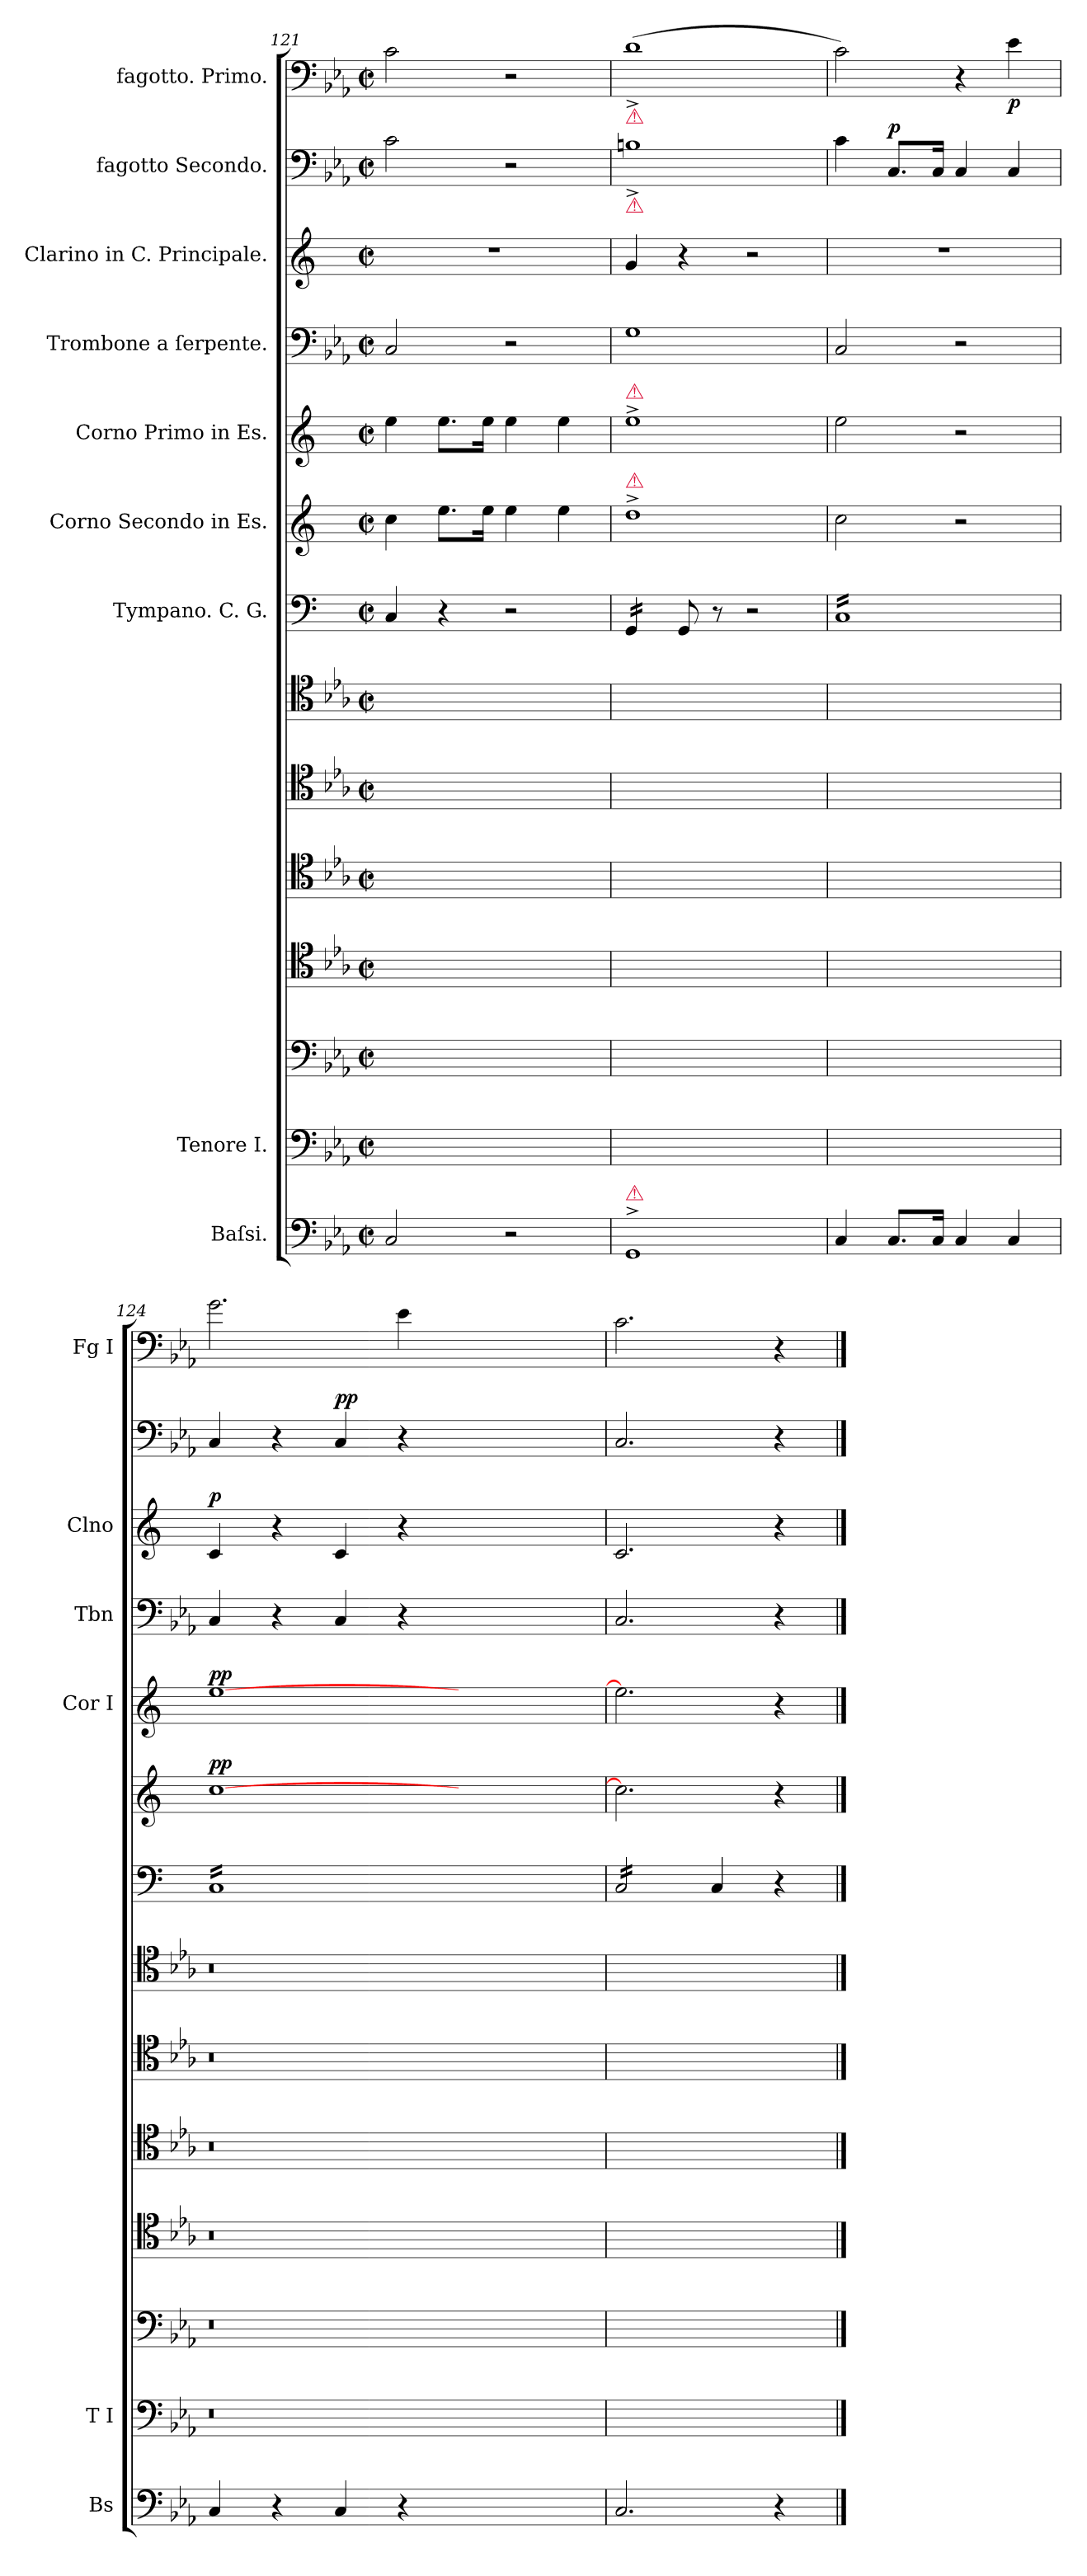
**kern	**kern	**kern	**kern	**kern	**kern	**kern	**kern	**kern	**dynam	**kern	**dynam	**kern	**kern	**dynam	**kern	**dynam	**kern	**dynam
*part9	*part8	*part8	*part8	*part8	*part8	*part8	*part7	*part6	*part6	*part5	*part5	*part4	*part3	*part3	*part2	*part2	*part1	*part1
*staff14	*staff13	*staff12	*staff11	*staff10	*staff9	*staff8	*staff7	*staff6	*staff6	*staff5	*staff5	*staff4	*staff3	*staff3	*staff2	*staff2	*staff1	*staff1
*I"Baſsi.	*I"Tenore I.	*	*	*	*	*	*I"Tympano. C. G.	*I"Corno Secondo in Es.	*	*I"Corno Primo in Es.	*	*I"Trombone a ſerpente.	*I"Clarino in C. Principale.	*	*I"fagotto Secondo.	*	*I"fagotto. Primo.	*
*I'Bs	*I'T I	*	*	*	*	*	*	*	*	*I'Cor I	*	*I'Tbn	*I'Clno	*	*	*	*I'Fg I	*
*clefF4	*clefF4	*clefF4	*clefC4	*clefC4	*clefC4	*clefC4	*clefF4	*clefG2	*	*clefG2	*	*clefF4	*clefG2	*	*clefF4	*	*clefF4	*
*	*	*	*	*	*	*	*	*ITrd5c9	*	*ITrd5c9	*	*	*	*	*	*	*	*
*k[b-e-a-]	*k[b-e-a-]	*k[b-e-a-]	*k[b-e-a-]	*k[b-e-a-]	*k[b-e-a-]	*k[b-e-a-]	*k[]	*k[b-e-a-]	*	*k[b-e-a-]	*	*k[b-e-a-]	*k[]	*	*k[b-e-a-]	*	*k[b-e-a-]	*
*E-:	*E-:	*E-:	*E-:	*E-:	*E-:	*E-:	*	*E-:	*	*E-:	*	*E-:	*	*	*E-:	*	*E-:	*
*M2/2	*M2/2	*M2/2	*M2/2	*M2/2	*M2/2	*M2/2	*M2/2	*M2/2	*	*M2/2	*	*M2/2	*M2/2	*	*M2/2	*	*M2/2	*
*met(c|)	*met(c|)	*met(c|)	*met(c|)	*met(c|)	*met(c|)	*met(c|)	*met(c|)	*met(c|)	*	*met(c|)	*	*met(c|)	*met(c|)	*	*met(c|)	*	*met(c|)	*
=121	=121	=121	=121	=121	=121	=121	=121	=121	=121	=121	=121	=121	=121	=121	=121	=121	=121	=121
2C/	1ryy	1ryy	1ryy	1ryy	1ryy	1ryy	4C/	4e-\	.	4g\	.	2C/	1r	.	2c\	.	2c\	.
.	.	.	.	.	.	.	4r	8.g\L	.	8.g\L	.	.	.	.	.	.	.	.
.	.	.	.	.	.	.	.	16g\Jk	.	16g\Jk	.	.	.	.	.	.	.	.
2r	.	.	.	.	.	.	2r	4g\	.	4g\	.	2r	.	.	2r	.	2r	.
.	.	.	.	.	.	.	.	4g\	.	4g\	.	.	.	.	.	.	.	.
=122	=122	=122	=122	=122	=122	=122	=122	=122	=122	=122	=122	=122	=122	=122	=122	=122	=122	=122
!	!	!	!	!	!	!	!	!	!	!	!	!	!	!	!	!	!LO:TX:b:color=crimson:t=⚠	!
!	!	!	!	!	!	!	!	!	!	!	!	!	!	!	!LO:TX:b:color=crimson:t=⚠	!	!	!
!	!	!	!	!	!	!	!	!	!	!LO:TX:a:color=crimson:t=⚠	!	!	!	!	!	!	!	!
!	!	!	!	!	!	!	!	!LO:TX:a:color=crimson:t=⚠	!	!	!	!	!	!	!	!	!	!
!LO:TX:a:color=crimson:t=⚠	!	!	!	!	!	!	!	!	!	!	!	!	!	!	!	!	!	!
*	*	*	*	*	*	*	*tremolo	*	*	*	*	*	*	*	*	*	*	*
1GG^\	1ryy	1ryy	1ryy	1ryy	1ryy	1ryy	16GG/LL	1f^\	.	1g^\	.	1G\	4g/	.	1Bn^/	.	(>1d^/	.
.	.	.	.	.	.	.	16GG/	.	.	.	.	.	.	.	.	.	.	.
.	.	.	.	.	.	.	16GG/	.	.	.	.	.	.	.	.	.	.	.
.	.	.	.	.	.	.	16GG/JJ	.	.	.	.	.	.	.	.	.	.	.
*	*	*	*	*	*	*	*Xtremolo	*	*	*	*	*	*	*	*	*	*	*
.	.	.	.	.	.	.	8GG/	.	.	.	.	.	4r	.	.	.	.	.
.	.	.	.	.	.	.	8r	.	.	.	.	.	.	.	.	.	.	.
.	.	.	.	.	.	.	2r	.	.	.	.	.	2r	.	.	.	.	.
=123	=123	=123	=123	=123	=123	=123	=123	=123	=123	=123	=123	=123	=123	=123	=123	=123	=123	=123
*	*	*	*	*	*	*	*tremolo	*	*	*	*	*	*	*	*	*	*	*
4C/	1ryy	1ryy	1ryy	1ryy	1ryy	1ryy	16C/LL	2e-\	.	2g\	.	2C/	1r	.	4c\	.	2c\)	.
.	.	.	.	.	.	.	16C/	.	.	.	.	.	.	.	.	.	.	.
.	.	.	.	.	.	.	16C/	.	.	.	.	.	.	.	.	.	.	.
.	.	.	.	.	.	.	16C/	.	.	.	.	.	.	.	.	.	.	.
!	!	!	!	!	!	!	!	!	!	!	!	!	!	!	!	!LO:DY:a	!	!
8.C/L	.	.	.	.	.	.	16C/	.	.	.	.	.	.	.	8.C/L	p	.	.
.	.	.	.	.	.	.	16C/	.	.	.	.	.	.	.	.	.	.	.
.	.	.	.	.	.	.	16C/	.	.	.	.	.	.	.	.	.	.	.
16C/Jk	.	.	.	.	.	.	16C/	.	.	.	.	.	.	.	16C/Jk	.	.	.
4C/	.	.	.	.	.	.	16C/	2r	.	2r	.	2r	.	.	4C/	.	4r	.
.	.	.	.	.	.	.	16C/	.	.	.	.	.	.	.	.	.	.	.
.	.	.	.	.	.	.	16C/	.	.	.	.	.	.	.	.	.	.	.
.	.	.	.	.	.	.	16C/	.	.	.	.	.	.	.	.	.	.	.
4C/	.	.	.	.	.	.	16C/	.	.	.	.	.	.	.	4C/	.	4e-\	p
.	.	.	.	.	.	.	16C/	.	.	.	.	.	.	.	.	.	.	.
.	.	.	.	.	.	.	16C/	.	.	.	.	.	.	.	.	.	.	.
.	.	.	.	.	.	.	16C/JJ	.	.	.	.	.	.	.	.	.	.	.
=124	=124	=124	=124	=124	=124	=124	=124	=124	=124	=124	=124	=124	=124	=124	=124	=124	=124	=124
!	!	!	!	!	!	!	!	!	!LO:DY:a	!	!LO:DY:a	!	!	!LO:DY:a	!	!	!	!
4C/	0r	0r	0r	0r	0r	0r	16C/LL	[1e-\	pp	[1g\	pp	4C/	4c/	p	4C/	.	2.g\	.
.	.	.	.	.	.	.	16C/	.	.	.	.	.	.	.	.	.	.	.
.	.	.	.	.	.	.	16C/	.	.	.	.	.	.	.	.	.	.	.
.	.	.	.	.	.	.	16C/	.	.	.	.	.	.	.	.	.	.	.
4r	.	.	.	.	.	.	16C/	.	.	.	.	4r	4r	.	4r	.	.	.
.	.	.	.	.	.	.	16C/	.	.	.	.	.	.	.	.	.	.	.
.	.	.	.	.	.	.	16C/	.	.	.	.	.	.	.	.	.	.	.
.	.	.	.	.	.	.	16C/	.	.	.	.	.	.	.	.	.	.	.
!	!	!	!	!	!	!	!	!	!	!	!	!	!	!	!	!LO:DY:a	!	!
4C/	.	.	.	.	.	.	16C/	.	.	.	.	4C/	4c/	.	4C/	pp	.	.
.	.	.	.	.	.	.	16C/	.	.	.	.	.	.	.	.	.	.	.
.	.	.	.	.	.	.	16C/	.	.	.	.	.	.	.	.	.	.	.
.	.	.	.	.	.	.	16C/	.	.	.	.	.	.	.	.	.	.	.
4r	.	.	.	.	.	.	16C/	.	.	.	.	4r	4r	.	4r	.	4e-\	.
.	.	.	.	.	.	.	16C/	.	.	.	.	.	.	.	.	.	.	.
.	.	.	.	.	.	.	16C/	.	.	.	.	.	.	.	.	.	.	.
.	.	.	.	.	.	.	16C/JJ	.	.	.	.	.	.	.	.	.	.	.
1ryy	.	.	.	.	.	.	1ryy	1ryy	.	1ryy	.	1ryy	1ryy	.	1ryy	.	1ryy	.
=125	=125	=125	=125	=125	=125	=125	=125	=125	=125	=125	=125	=125	=125	=125	=125	=125	=125	=125
2.C/	1ryy	1ryy	1ryy	1ryy	1ryy	1ryy	16C/LL	2.e-\]	.	2.g\]	.	2.C/	2.c/	.	2.C/	.	2.c\	.
.	.	.	.	.	.	.	16C/	.	.	.	.	.	.	.	.	.	.	.
.	.	.	.	.	.	.	16C/	.	.	.	.	.	.	.	.	.	.	.
.	.	.	.	.	.	.	16C/	.	.	.	.	.	.	.	.	.	.	.
.	.	.	.	.	.	.	16C/	.	.	.	.	.	.	.	.	.	.	.
.	.	.	.	.	.	.	16C/	.	.	.	.	.	.	.	.	.	.	.
.	.	.	.	.	.	.	16C/	.	.	.	.	.	.	.	.	.	.	.
.	.	.	.	.	.	.	16C/JJ	.	.	.	.	.	.	.	.	.	.	.
*	*	*	*	*	*	*	*Xtremolo	*	*	*	*	*	*	*	*	*	*	*
.	.	.	.	.	.	.	4C/	.	.	.	.	.	.	.	.	.	.	.
4r	.	.	.	.	.	.	4r	4r	.	4r	.	4r	4r	.	4r	.	4r	.
==	==	==	==	==	==	==	==	==	==	==	==	==	==	==	==	==	==	==
*-	*-	*-	*-	*-	*-	*-	*-	*-	*-	*-	*-	*-	*-	*-	*-	*-	*-	*-
